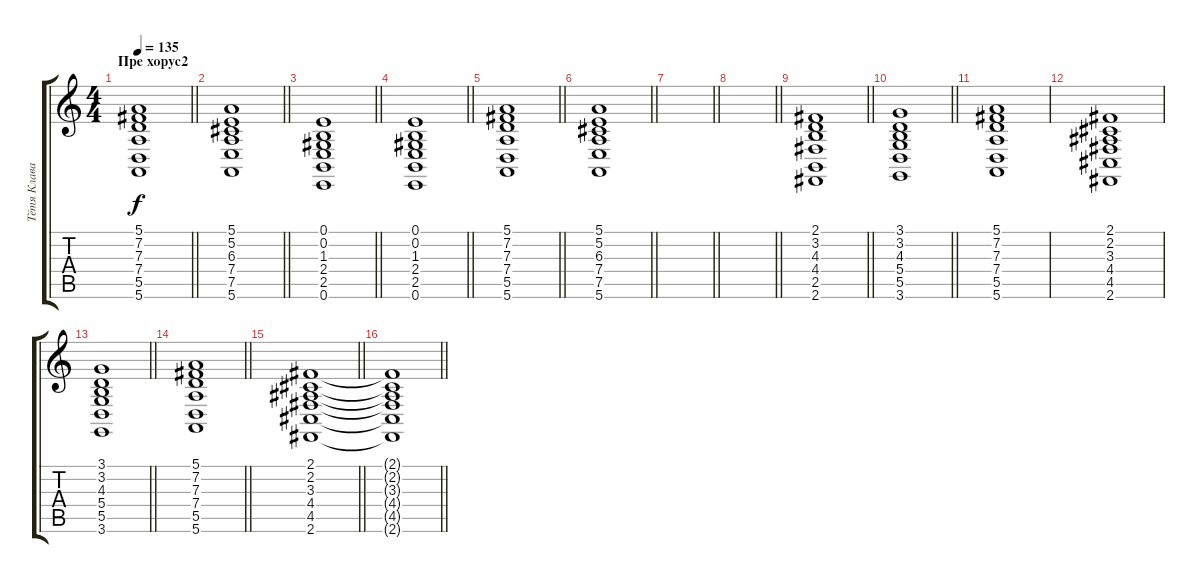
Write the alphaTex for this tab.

\track ("Тётя Клава" "Тётя Клава") {instrument stringensemble1}
\staff {score tabs}
\tuning (E4 B3 G3 D3 A2 E2) {hide}
\ts (4 4)
\section ("" "Пре хорус2")
\tempo 135
\clef g2
\barLineRight lightlight
\ks c
(5.1 7.2 7.3 7.4 5.5 5.6).1{dy f} |
\barLineRight lightlight
(5.1 5.2 6.3 7.4 7.5 5.6).1 |
\barLineRight lightlight
(0.1 0.2 1.3 2.4 2.5 0.6).1 |
\barLineRight lightlight
(0.1 0.2 1.3 2.4 2.5 0.6).1 |
\barLineRight lightlight
(5.1 7.2 7.3 7.4 5.5 5.6).1 |
\barLineRight lightlight
(5.1 5.2 6.3 7.4 7.5 5.6).1 |
\barLineRight lightlight
|
\barLineRight lightlight
|
\barLineRight lightlight
(2.1 3.2 4.3 4.4 2.5 2.6).1{volume 13} |
\barLineRight lightlight
(3.1 3.2 4.3 5.4 5.5 3.6).1 |
(5.1 7.2 7.3 7.4 5.5 5.6).1 |
(2.1 2.2 3.3 4.4 4.5 2.6).1 |
\barLineRight lightlight
(3.1 3.2 4.3 5.4 5.5 3.6).1 |
\barLineRight lightlight
(5.1 7.2 7.3 7.4 5.5 5.6).1 |
\barLineRight lightlight
(2.1 2.2 3.3 4.4 4.5 2.6).1 |
\barLineRight lightlight
(2.1{t} 2.2{t} 3.3{t} 4.4{t} 4.5{t} 2.6{t}).1
